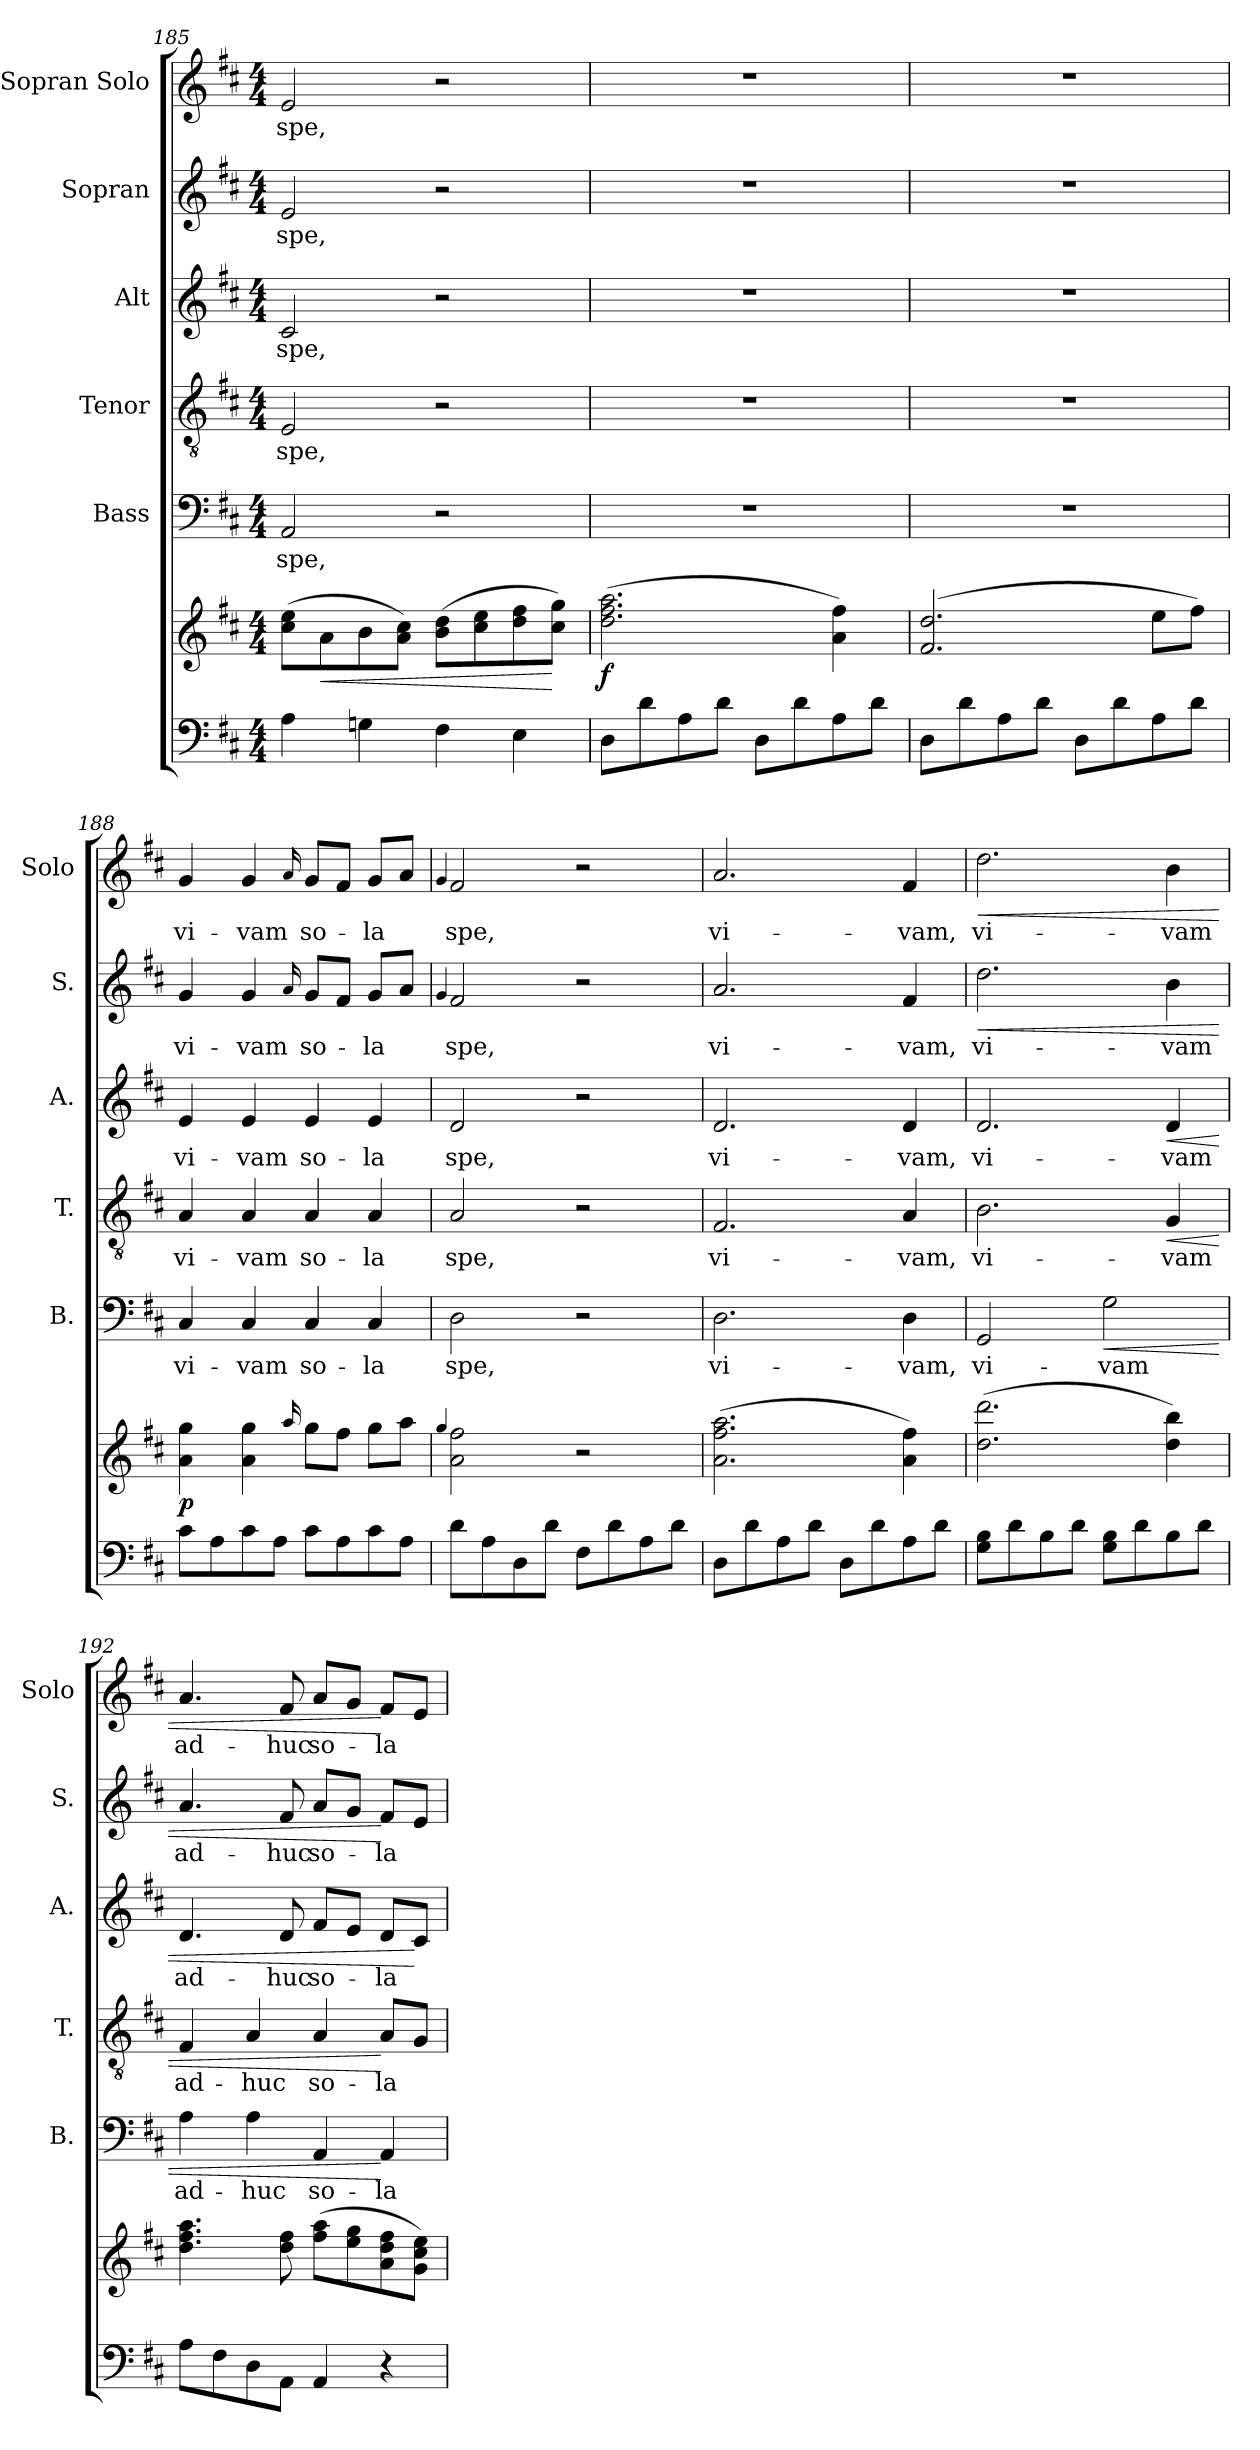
**kern	**kern	**dynam	**kern	**text	**dynam	**kern	**text	**dynam	**kern	**text	**dynam	**kern	**text	**dynam	**kern	**text	**dynam
*part6	*part6	*part6	*part5	*part5	*part5	*part4	*part4	*part4	*part3	*part3	*part3	*part2	*part2	*part2	*part1	*part1	*part1
*staff7	*staff6	*staff6/7	*staff5	*staff5	*staff5	*staff4	*staff4	*staff4	*staff3	*staff3	*staff3	*staff2	*staff2	*staff2	*staff1	*staff1	*staff1
*	*	*	*I"Bass	*	*	*I"Tenor	*	*	*I"Alt	*	*	*I"Sopran	*	*	*I"Sopran Solo	*	*
*	*	*	*I'B.	*	*	*I'T.	*	*	*I'A.	*	*	*I'S.	*	*	*I'Solo	*	*
*clefF4	*clefG2	*	*clefF4	*	*	*clefGv2	*	*	*clefG2	*	*	*clefG2	*	*	*clefG2	*	*
*k[f#c#]	*k[f#c#]	*	*k[f#c#]	*	*	*k[f#c#]	*	*	*k[f#c#]	*	*	*k[f#c#]	*	*	*k[f#c#]	*	*
*D:	*D:	*	*D:	*	*	*D:	*	*	*D:	*	*	*D:	*	*	*D:	*	*
*M4/4	*M4/4	*	*M4/4	*	*	*M4/4	*	*	*M4/4	*	*	*M4/4	*	*	*M4/4	*	*
=185	=185	=185	=185	=185	=185	=185	=185	=185	=185	=185	=185	=185	=185	=185	=185	=185	=185
!	!	!	!	!LO:LY:b	!	!	!LO:LY:b	!	!	!LO:LY:b	!	!	!LO:LY:b	!	!	!LO:LY:b	!
4A\	(>8cc#\ 8ee\L	.	2AA/	spe,	.	2E/	spe,	.	2c#/	spe,	.	2e/	spe,	.	2e/	spe,	.
!	!	!LO:HP:b	!	!	!	!	!	!	!	!	!	!	!	!	!	!	!
.	8a\	<	.	.	.	.	.	.	.	.	.	.	.	.	.	.	.
4Gn\	8b\	.	.	.	.	.	.	.	.	.	.	.	.	.	.	.	.
.	8a\ 8cc#\J)	.	.	.	.	.	.	.	.	.	.	.	.	.	.	.	.
4F#\	(>8b\ 8dd\L	.	2r	.	.	2r	.	.	2r	.	.	2r	.	.	2r	.	.
.	8cc#\ 8ee\	.	.	.	.	.	.	.	.	.	.	.	.	.	.	.	.
4E\	8dd\ 8ff#\	.	.	.	.	.	.	.	.	.	.	.	.	.	.	.	.
.	8cc#\ 8gg\J)	[	.	.	.	.	.	.	.	.	.	.	.	.	.	.	.
!!LO:LB:g=z
=186	=186	=186	=186	=186	=186	=186	=186	=186	=186	=186	=186	=186	=186	=186	=186	=186	=186
!	!	!LO:DY:b	!	!	!	!	!	!	!	!	!	!	!	!	!	!	!
8D\L	(>2.dd\ 2.ff#\ 2.aa\	f	1r	.	.	1r	.	.	1r	.	.	1r	.	.	1r	.	.
8d\	.	.	.	.	.	.	.	.	.	.	.	.	.	.	.	.	.
8A\	.	.	.	.	.	.	.	.	.	.	.	.	.	.	.	.	.
8d\J	.	.	.	.	.	.	.	.	.	.	.	.	.	.	.	.	.
8D\L	.	.	.	.	.	.	.	.	.	.	.	.	.	.	.	.	.
8d\	.	.	.	.	.	.	.	.	.	.	.	.	.	.	.	.	.
8A\	4a\ 4ff#\)	.	.	.	.	.	.	.	.	.	.	.	.	.	.	.	.
8d\J	.	.	.	.	.	.	.	.	.	.	.	.	.	.	.	.	.
=187	=187	=187	=187	=187	=187	=187	=187	=187	=187	=187	=187	=187	=187	=187	=187	=187	=187
8D\L	(2.f#/ 2.dd/	.	1r	.	.	1r	.	.	1r	.	.	1r	.	.	1r	.	.
8d\	.	.	.	.	.	.	.	.	.	.	.	.	.	.	.	.	.
8A\	.	.	.	.	.	.	.	.	.	.	.	.	.	.	.	.	.
8d\J	.	.	.	.	.	.	.	.	.	.	.	.	.	.	.	.	.
8D\L	.	.	.	.	.	.	.	.	.	.	.	.	.	.	.	.	.
8d\	.	.	.	.	.	.	.	.	.	.	.	.	.	.	.	.	.
8A\	8ee\L	.	.	.	.	.	.	.	.	.	.	.	.	.	.	.	.
8d\J	8ff#\J)	.	.	.	.	.	.	.	.	.	.	.	.	.	.	.	.
=188	=188	=188	=188	=188	=188	=188	=188	=188	=188	=188	=188	=188	=188	=188	=188	=188	=188
!	!	!LO:DY:b	!	!LO:LY:b	!	!	!LO:LY:b	!	!	!LO:LY:b	!	!	!LO:LY:b	!	!	!LO:LY:b	!
8c#\L	4a\ 4gg\	p	4C#/	vi-	.	4A/	vi-	.	4e/	vi-	.	4g/	vi-	.	4g/	vi-	.
8A\	.	.	.	.	.	.	.	.	.	.	.	.	.	.	.	.	.
!	!	!	!	!LO:LY:b	!	!	!LO:LY:b	!	!	!LO:LY:b	!	!	!LO:LY:b	!	!	!LO:LY:b	!
8c#\	4a\ 4gg\	.	4C#/	-vam	.	4A/	-vam	.	4e/	-vam	.	4g/	-vam	.	4g/	-vam	.
8A\J	.	.	.	.	.	.	.	.	.	.	.	.	.	.	.	.	.
.	16qqaa/	.	.	.	.	.	.	.	.	.	.	16qqa/	.	.	16qqa/	.	.
!	!	!	!	!LO:LY:b	!	!	!LO:LY:b	!	!	!LO:LY:b	!	!	!LO:LY:b	!	!	!LO:LY:b	!
8c#\L	8gg\L	.	4C#/	so-	.	4A/	so-	.	4e/	so-	.	8g/L	so-	.	8g/L	so-	.
8A\	8ff#\J	.	.	.	.	.	.	.	.	.	.	8f#/J	.	.	8f#/J	.	.
!	!	!	!	!LO:LY:b	!	!	!LO:LY:b	!	!	!LO:LY:b	!	!	!LO:LY:b	!	!	!LO:LY:b	!
8c#\	8gg\L	.	4C#/	-la	.	4A/	-la	.	4e/	-la	.	8g/L	-la	.	8g/L	-la	.
8A\J	8aa\J	.	.	.	.	.	.	.	.	.	.	8a/J	.	.	8a/J	.	.
=189	=189	=189	=189	=189	=189	=189	=189	=189	=189	=189	=189	=189	=189	=189	=189	=189	=189
.	4qqgg/	.	.	.	.	.	.	.	.	.	.	4qqg/	.	.	4qqg/	.	.
!	!	!	!	!LO:LY:b	!	!	!LO:LY:b	!	!	!LO:LY:b	!	!	!LO:LY:b	!	!	!LO:LY:b	!
8d\L	2a\ 2ff#\	.	2D\	spe,	.	2A/	spe,	.	2d/	spe,	.	2f#/	spe,	.	2f#/	spe,	.
8A\	.	.	.	.	.	.	.	.	.	.	.	.	.	.	.	.	.
8D\	.	.	.	.	.	.	.	.	.	.	.	.	.	.	.	.	.
8d\J	.	.	.	.	.	.	.	.	.	.	.	.	.	.	.	.	.
8F#\L	2r	.	2r	.	.	2r	.	.	2r	.	.	2r	.	.	2r	.	.
8d\	.	.	.	.	.	.	.	.	.	.	.	.	.	.	.	.	.
8A\	.	.	.	.	.	.	.	.	.	.	.	.	.	.	.	.	.
8d\J	.	.	.	.	.	.	.	.	.	.	.	.	.	.	.	.	.
=190	=190	=190	=190	=190	=190	=190	=190	=190	=190	=190	=190	=190	=190	=190	=190	=190	=190
!	!	!	!	!LO:LY:b	!	!	!LO:LY:b	!	!	!LO:LY:b	!	!	!LO:LY:b	!	!	!LO:LY:b	!
8D\L	(>2.a\ 2.ff#\ 2.aa\	.	2.D\	vi-	.	2.F#/	vi-	.	2.d/	vi-	.	2.a/	vi-	.	2.a/	vi-	.
8d\	.	.	.	.	.	.	.	.	.	.	.	.	.	.	.	.	.
8A\	.	.	.	.	.	.	.	.	.	.	.	.	.	.	.	.	.
8d\J	.	.	.	.	.	.	.	.	.	.	.	.	.	.	.	.	.
8D\L	.	.	.	.	.	.	.	.	.	.	.	.	.	.	.	.	.
8d\	.	.	.	.	.	.	.	.	.	.	.	.	.	.	.	.	.
!	!	!	!	!LO:LY:b	!	!	!LO:LY:b	!	!	!LO:LY:b	!	!	!LO:LY:b	!	!	!LO:LY:b	!
8A\	4a\ 4ff#\)	.	4D\	-vam,	.	4A/	-vam,	.	4d/	-vam,	.	4f#/	-vam,	.	4f#/	-vam,	.
8d\J	.	.	.	.	.	.	.	.	.	.	.	.	.	.	.	.	.
!!LO:PB:g=z
=191	=191	=191	=191	=191	=191	=191	=191	=191	=191	=191	=191	=191	=191	=191	=191	=191	=191
!	!	!	!	!LO:LY:b	!	!	!LO:LY:b	!	!	!LO:LY:b	!	!	!LO:LY:b	!LO:HP:b	!	!LO:LY:b	!LO:HP:b
8G\ 8B\L	(>2.dd\ 2.ddd\	.	2GG/	vi-	.	2.B\	vi-	.	2.d/	vi-	.	2.dd\	vi-	<	2.dd\	vi-	<
8d\	.	.	.	.	.	.	.	.	.	.	.	.	.	.	.	.	.
8B\	.	.	.	.	.	.	.	.	.	.	.	.	.	.	.	.	.
8d\J	.	.	.	.	.	.	.	.	.	.	.	.	.	.	.	.	.
!	!	!	!	!LO:LY:b	!LO:HP:b	!	!	!	!	!	!	!	!	!	!	!	!
8G\ 8B\L	.	.	2G\	-vam	<	.	.	.	.	.	.	.	.	.	.	.	.
8d\	.	.	.	.	.	.	.	.	.	.	.	.	.	.	.	.	.
!	!	!	!	!	!	!	!LO:LY:b	!LO:HP:b	!	!LO:LY:b	!LO:HP:b	!	!LO:LY:b	!	!	!LO:LY:b	!
8B\	4dd\ 4bb\)	.	.	.	.	4G/	-vam	<	4d/	-vam	<	4b\	-vam	.	4b\	-vam	.
8d\J	.	.	.	.	.	.	.	.	.	.	.	.	.	.	.	.	.
=192	=192	=192	=192	=192	=192	=192	=192	=192	=192	=192	=192	=192	=192	=192	=192	=192	=192
!	!	!	!	!LO:LY:b	!	!	!LO:LY:b	!	!	!LO:LY:b	!	!	!LO:LY:b	!	!	!LO:LY:b	!
8A\L	4.dd\ 4.ff#\ 4.aa\	.	4A\	ad-	.	4F#/	ad-	.	4.d/	ad-	.	4.a/	ad-	.	4.a/	ad-	.
8F#\	.	.	.	.	.	.	.	.	.	.	.	.	.	.	.	.	.
!	!	!	!	!LO:LY:b	!	!	!LO:LY:b	!	!	!	!	!	!	!	!	!	!
8D\	.	.	4A\	-huc	.	4A/	-huc	.	.	.	.	.	.	.	.	.	.
!	!	!	!	!	!	!	!	!	!	!LO:LY:b	!	!	!LO:LY:b	!	!	!LO:LY:b	!
8AA\J	8dd\ 8ff#\	.	.	.	.	.	.	.	8d/	-huc	.	8f#/	-huc	.	8f#/	-huc	.
!	!	!	!	!LO:LY:b	!	!	!LO:LY:b	!	!	!LO:LY:b	!	!	!LO:LY:b	!	!	!LO:LY:b	!
4AA/	(>8ff#\ 8aa\L	.	4AA/	so-	.	4A/	so-	.	8f#/L	so-	.	8a/L	so-	.	8a/L	so-	.
.	8ee\ 8gg\	.	.	.	.	.	.	.	8e/J	.	.	8g/J	.	.	8g/J	.	.
!	!	!	!	!LO:LY:b	!	!	!LO:LY:b	!	!	!LO:LY:b	!	!	!LO:LY:b	!	!	!LO:LY:b	!
4r	8a\ 8dd\ 8ff#\	.	4AA/	-la	[	8A/L	-la	[	8d/L	-la	.	8f#/L	-la	[	8f#/L	-la	[
.	8g\ 8cc#\ 8ee\J)	.	.	.	.	8G/J	.	.	8c#/J	.	[	8e/J	.	.	8e/J	.	.
=	=	=	=	=	=	=	=	=	=	=	=	=	=	=	=	=	=
*-	*-	*-	*-	*-	*-	*-	*-	*-	*-	*-	*-	*-	*-	*-	*-	*-	*-
